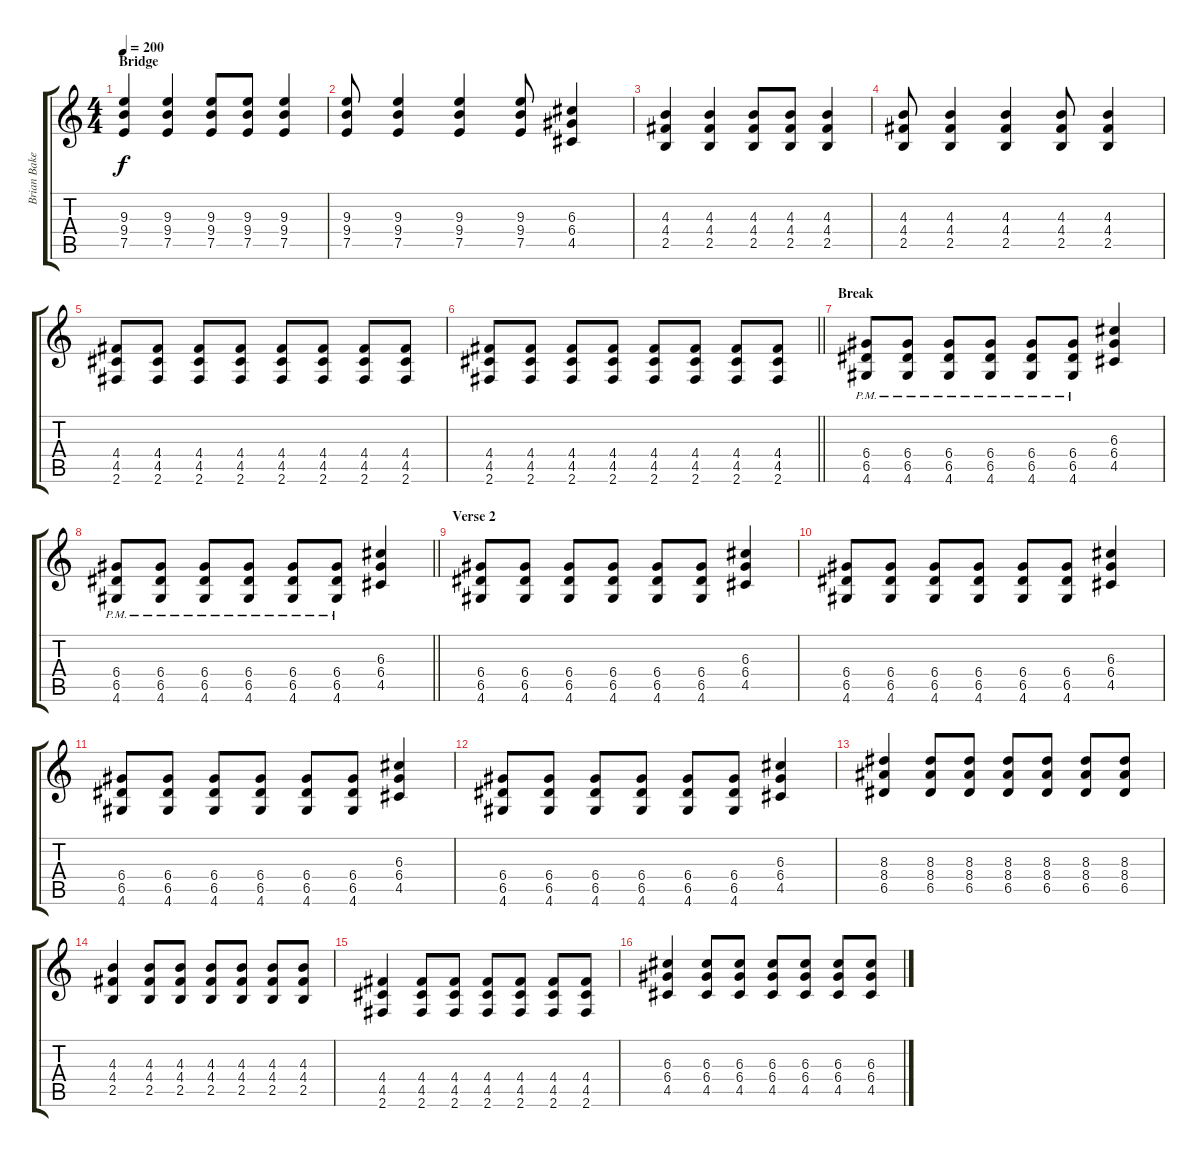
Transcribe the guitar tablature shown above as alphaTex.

\track ("Brian Baker" "Brian Bake") {instrument overdrivenguitar}
\staff {score tabs}
\tuning (E4 B3 G3 D3 A2 E2) {hide}
\ts (4 4)
\section ("" "Bridge")
\tempo 200
\clef g2
\ks c
(9.3 9.4 7.5).4{dy f} (9.3 9.4 7.5).4 (9.3 9.4 7.5).8 (9.3 9.4 7.5).8 (9.3 9.4 7.5).4 |
(9.3 9.4 7.5).8 (9.3 9.4 7.5).4 (9.3 9.4 7.5).4 (9.3 9.4 7.5).8 (6.3 6.4 4.5).4 |
(4.3 4.4 2.5).4 (4.3 4.4 2.5).4 (4.3 4.4 2.5).8 (4.3 4.4 2.5).8 (4.3 4.4 2.5).4 |
(4.3 4.4 2.5).8 (4.3 4.4 2.5).4 (4.3 4.4 2.5).4 (4.3 4.4 2.5).8 (4.3 4.4 2.5).4 |
(4.4 4.5 2.6).8 (4.4 4.5 2.6).8 (4.4 4.5 2.6).8 (4.4 4.5 2.6).8 (4.4 4.5 2.6).8 (4.4 4.5 2.6).8 (4.4 4.5 2.6).8 (4.4 4.5 2.6).8 |
\barLineRight lightlight
(4.4 4.5 2.6).8 (4.4 4.5 2.6).8 (4.4 4.5 2.6).8 (4.4 4.5 2.6).8 (4.4 4.5 2.6).8 (4.4 4.5 2.6).8 (4.4 4.5 2.6).8 (4.4 4.5 2.6).8 |
\section ("" "Break")
(6.4{pm} 6.5{pm} 4.6{pm}).8 (6.4{pm} 6.5{pm} 4.6{pm}).8 (6.4{pm} 6.5{pm} 4.6{pm}).8 (6.4{pm} 6.5{pm} 4.6{pm}).8 (6.4{pm} 6.5{pm} 4.6{pm}).8 (6.4{pm} 6.5{pm} 4.6{pm}).8 (6.3 6.4 4.5).4 |
\barLineRight lightlight
(6.4{pm} 6.5{pm} 4.6{pm}).8 (6.4{pm} 6.5{pm} 4.6{pm}).8 (6.4{pm} 6.5{pm} 4.6{pm}).8 (6.4{pm} 6.5{pm} 4.6{pm}).8 (6.4{pm} 6.5{pm} 4.6{pm}).8 (6.4{pm} 6.5{pm} 4.6{pm}).8 (6.3 6.4 4.5).4 |
\section ("" "Verse 2")
(6.4 6.5 4.6).8 (6.4 6.5 4.6).8 (6.4 6.5 4.6).8 (6.4 6.5 4.6).8 (6.4 6.5 4.6).8 (6.4 6.5 4.6).8 (6.3 6.4 4.5).4 |
(6.4 6.5 4.6).8 (6.4 6.5 4.6).8 (6.4 6.5 4.6).8 (6.4 6.5 4.6).8 (6.4 6.5 4.6).8 (6.4 6.5 4.6).8 (6.3 6.4 4.5).4 |
(6.4 6.5 4.6).8 (6.4 6.5 4.6).8 (6.4 6.5 4.6).8 (6.4 6.5 4.6).8 (6.4 6.5 4.6).8 (6.4 6.5 4.6).8 (6.3 6.4 4.5).4 |
(6.4 6.5 4.6).8 (6.4 6.5 4.6).8 (6.4 6.5 4.6).8 (6.4 6.5 4.6).8 (6.4 6.5 4.6).8 (6.4 6.5 4.6).8 (6.3 6.4 4.5).4 |
(8.3 8.4 6.5).4 (8.3 8.4 6.5).8 (8.3 8.4 6.5).8 (8.3 8.4 6.5).8 (8.3 8.4 6.5).8 (8.3 8.4 6.5).8 (8.3 8.4 6.5).8 |
(4.3 4.4 2.5).4 (4.3 4.4 2.5).8 (4.3 4.4 2.5).8 (4.3 4.4 2.5).8 (4.3 4.4 2.5).8 (4.3 4.4 2.5).8 (4.3 4.4 2.5).8 |
(4.4 4.5 2.6).4 (4.4 4.5 2.6).8 (4.4 4.5 2.6).8 (4.4 4.5 2.6).8 (4.4 4.5 2.6).8 (4.4 4.5 2.6).8 (4.4 4.5 2.6).8 |
(6.3 6.4 4.5).4 (6.3 6.4 4.5).8 (6.3 6.4 4.5).8 (6.3 6.4 4.5).8 (6.3 6.4 4.5).8 (6.3 6.4 4.5).8 (6.3 6.4 4.5).8
